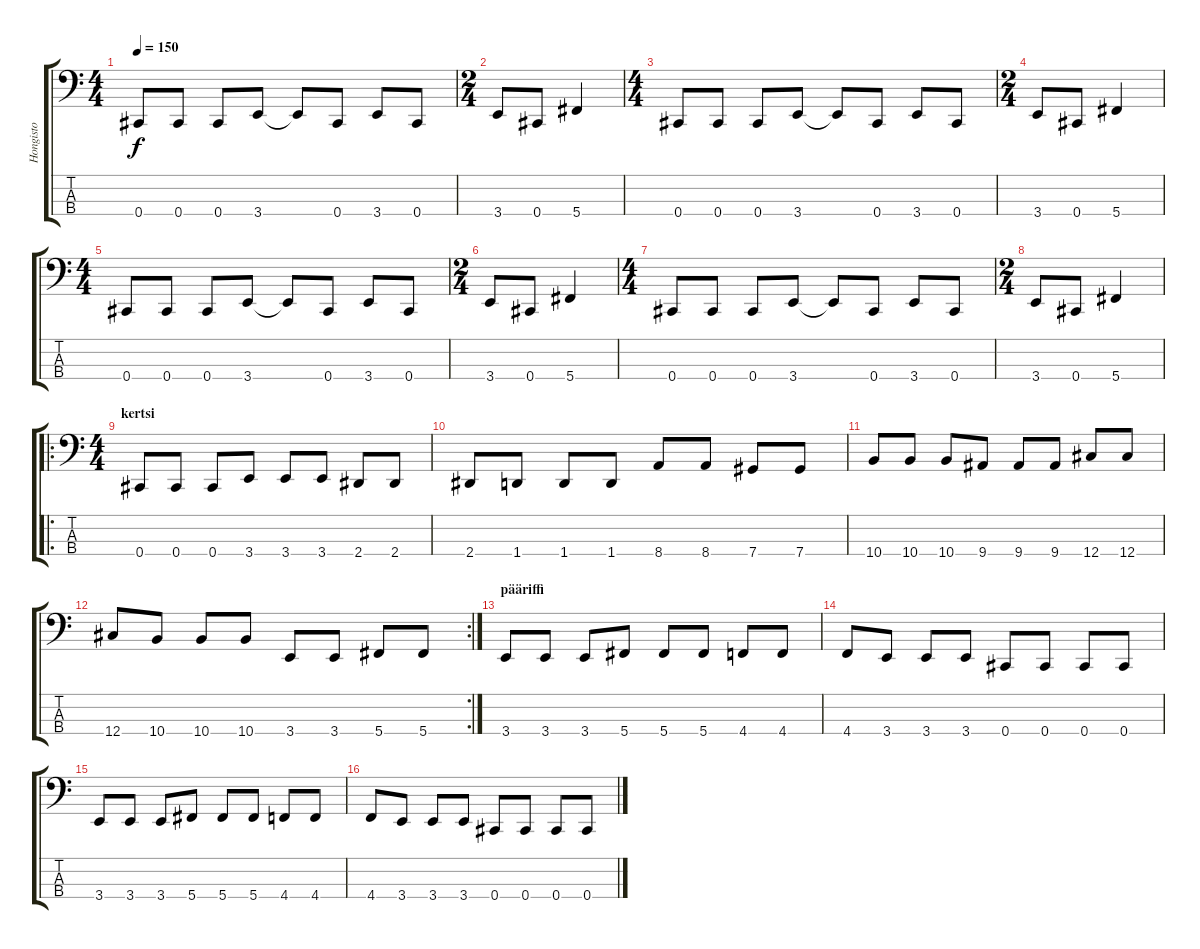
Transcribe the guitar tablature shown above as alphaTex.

\track ("Hongisto" "Hongisto") {instrument electricbassfinger}
\staff {score tabs}
\tuning (Gb2 Db2 Ab1 Db1) {hide}
\ts (4 4)
\tempo 150
\clef f4
\ks c
0.4.8{dy f} 0.4.8 0.4.8 3.4.8 3.4{t}.8 0.4.8 3.4.8 0.4.8 |
\ts (2 4)
3.4.8 0.4.8 5.4.4 |
\ts (4 4)
0.4.8 0.4.8 0.4.8 3.4.8 3.4{t}.8 0.4.8 3.4.8 0.4.8 |
\ts (2 4)
3.4.8 0.4.8 5.4.4 |
\ts (4 4)
0.4.8 0.4.8 0.4.8 3.4.8 3.4{t}.8 0.4.8 3.4.8 0.4.8 |
\ts (2 4)
3.4.8 0.4.8 5.4.4 |
\ts (4 4)
0.4.8 0.4.8 0.4.8 3.4.8 3.4{t}.8 0.4.8 3.4.8 0.4.8 |
\ts (2 4)
3.4.8 0.4.8 5.4.4 |
\ro
\ts (4 4)
\section ("" "kertsi")
0.4.8 0.4.8 0.4.8 3.4.8 3.4.8 3.4.8 2.4.8 2.4.8 |
2.4.8 1.4.8 1.4.8 1.4.8 8.4.8 8.4.8 7.4.8 7.4.8 |
10.4.8 10.4.8 10.4.8 9.4.8 9.4.8 9.4.8 12.4.8 12.4.8 |
\rc 2
12.4.8 10.4.8 10.4.8 10.4.8 3.4.8 3.4.8 5.4.8 5.4.8 |
\section ("" "pääriffi")
3.4.8 3.4.8 3.4.8 5.4.8 5.4.8 5.4.8 4.4.8 4.4.8 |
4.4.8 3.4.8 3.4.8 3.4.8 0.4.8 0.4.8 0.4.8 0.4.8 |
3.4.8 3.4.8 3.4.8 5.4.8 5.4.8 5.4.8 4.4.8 4.4.8 |
4.4.8 3.4.8 3.4.8 3.4.8 0.4.8 0.4.8 0.4.8 0.4.8
